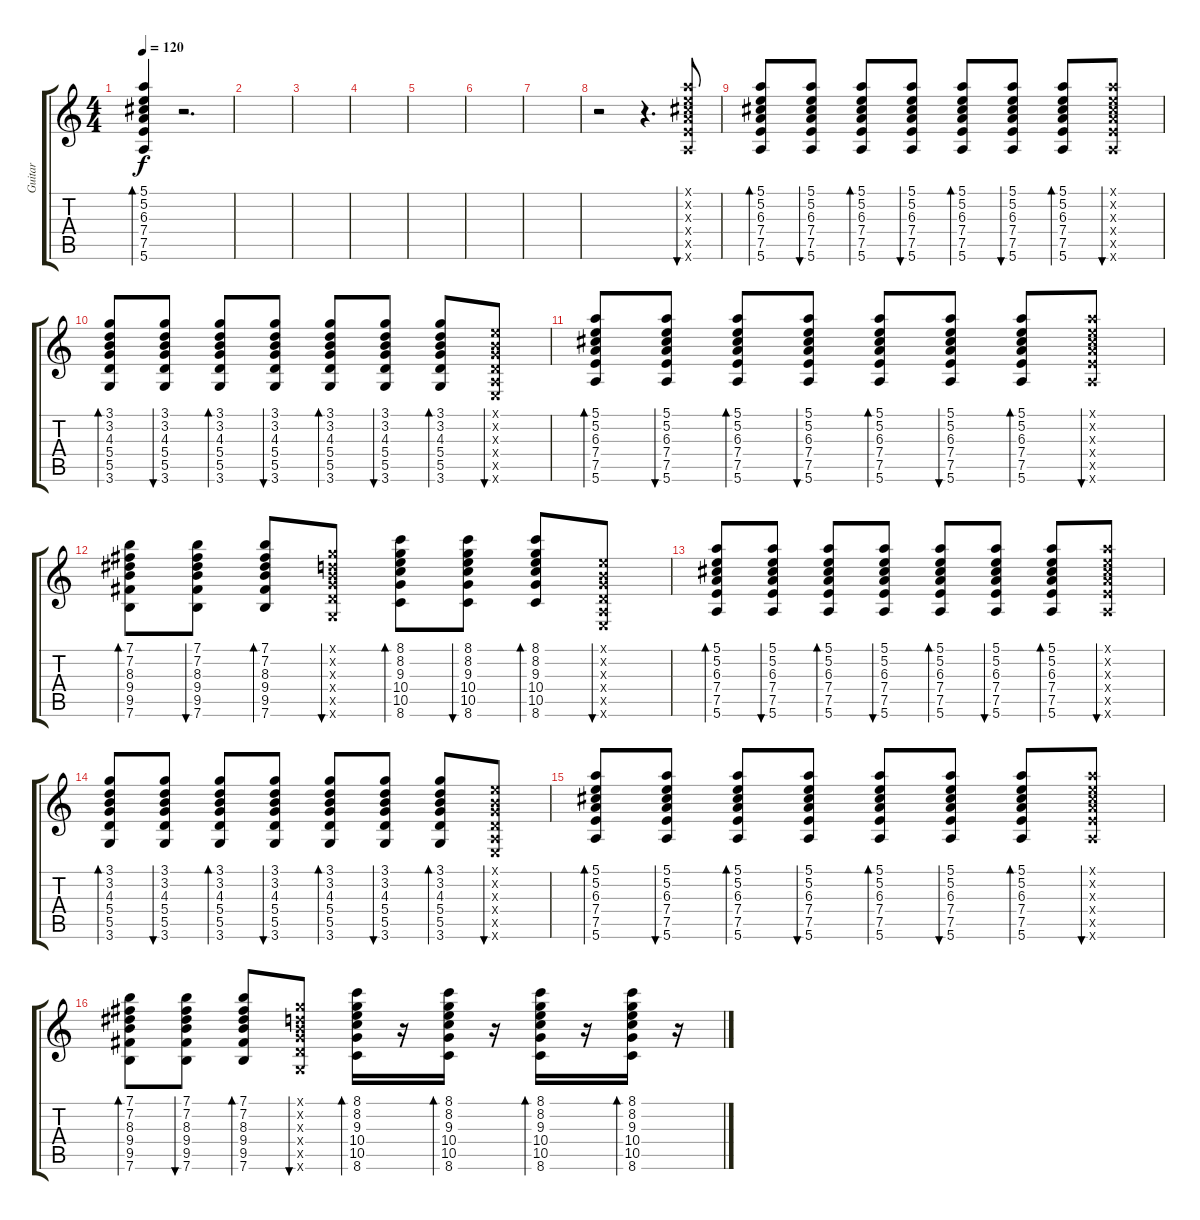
\track ("Guitar" "Guitar") {instrument acousticguitarsteel}
\staff {score tabs}
\tuning (E4 B3 G3 D3 A2 E2) {hide}
\ts (4 4)
\tempo 120
\clef g2
\ks c
(5.1 5.2 6.3 7.4 7.5 5.6).4{bd 60 dy f} r.2{d} |
|
|
|
|
|
|
r.2 r.4{d} (5.1{x} 5.2{x} 6.3{x} 7.4{x} 7.5{x} 5.6{x}).8{bu 60} |
(5.1 5.2 6.3 7.4 7.5 5.6).8{bd 60} (5.1 5.2 6.3 7.4 7.5 5.6).8{bu 60} (5.1 5.2 6.3 7.4 7.5 5.6).8{bd 60} (5.1 5.2 6.3 7.4 7.5 5.6).8{bu 60} (5.1 5.2 6.3 7.4 7.5 5.6).8{bd 60} (5.1 5.2 6.3 7.4 7.5 5.6).8{bu 60} (5.1 5.2 6.3 7.4 7.5 5.6).8{bd 60} (5.1{x} 5.2{x} 6.3{x} 7.4{x} 7.5{x} 5.6{x}).8{bu 60} |
(3.1 3.2 4.3 5.4 5.5 3.6).8{bd 60} (3.1 3.2 4.3 5.4 5.5 3.6).8{bu 60} (3.1 3.2 4.3 5.4 5.5 3.6).8{bd 60} (3.1 3.2 4.3 5.4 5.5 3.6).8{bu 60} (3.1 3.2 4.3 5.4 5.5 3.6).8{bd 60} (3.1 3.2 4.3 5.4 5.5 3.6).8{bu 60} (3.1 3.2 4.3 5.4 5.5 3.6).8{bd 60} (0.1{x} 0.2{x} 0.3{x} 0.4{x} 0.5{x} 0.6{x}).8{bu 60} |
(5.1 5.2 6.3 7.4 7.5 5.6).8{bd 60} (5.1 5.2 6.3 7.4 7.5 5.6).8{bu 60} (5.1 5.2 6.3 7.4 7.5 5.6).8{bd 60} (5.1 5.2 6.3 7.4 7.5 5.6).8{bu 60} (5.1 5.2 6.3 7.4 7.5 5.6).8{bd 60} (5.1 5.2 6.3 7.4 7.5 5.6).8{bu 60} (5.1 5.2 6.3 7.4 7.5 5.6).8{bd 60} (5.1{x} 5.2{x} 6.3{x} 7.4{x} 7.5{x} 5.6{x}).8{bu 60} |
(7.1 7.2 8.3 9.4 9.5 7.6).8{bd 60} (7.1 7.2 8.3 9.4 9.5 7.6).8{bu 60} (7.1 7.2 8.3 9.4 9.5 7.6).8{bd 60} (3.1{x} 3.2{x} 4.3{x} 5.4{x} 5.5{x} 3.6{x}).8{bu 60} (8.1 8.2 9.3 10.4 10.5 8.6).8{bd 60} (8.1 8.2 9.3 10.4 10.5 8.6).8{bu 60} (8.1 8.2 9.3 10.4 10.5 8.6).8{bd 60} (0.1{x} 0.2{x} 0.3{x} 0.4{x} 0.5{x} 0.6{x}).8{bu 60} |
(5.1 5.2 6.3 7.4 7.5 5.6).8{bd 60} (5.1 5.2 6.3 7.4 7.5 5.6).8{bu 60} (5.1 5.2 6.3 7.4 7.5 5.6).8{bd 60} (5.1 5.2 6.3 7.4 7.5 5.6).8{bu 60} (5.1 5.2 6.3 7.4 7.5 5.6).8{bd 60} (5.1 5.2 6.3 7.4 7.5 5.6).8{bu 60} (5.1 5.2 6.3 7.4 7.5 5.6).8{bd 60} (5.1{x} 5.2{x} 6.3{x} 7.4{x} 7.5{x} 5.6{x}).8{bu 60} |
(3.1 3.2 4.3 5.4 5.5 3.6).8{bd 60} (3.1 3.2 4.3 5.4 5.5 3.6).8{bu 60} (3.1 3.2 4.3 5.4 5.5 3.6).8{bd 60} (3.1 3.2 4.3 5.4 5.5 3.6).8{bu 60} (3.1 3.2 4.3 5.4 5.5 3.6).8{bd 60} (3.1 3.2 4.3 5.4 5.5 3.6).8{bu 60} (3.1 3.2 4.3 5.4 5.5 3.6).8{bd 60} (0.1{x} 0.2{x} 0.3{x} 0.4{x} 0.5{x} 0.6{x}).8{bu 60} |
(5.1 5.2 6.3 7.4 7.5 5.6).8{bd 60} (5.1 5.2 6.3 7.4 7.5 5.6).8{bu 60} (5.1 5.2 6.3 7.4 7.5 5.6).8{bd 60} (5.1 5.2 6.3 7.4 7.5 5.6).8{bu 60} (5.1 5.2 6.3 7.4 7.5 5.6).8{bd 60} (5.1 5.2 6.3 7.4 7.5 5.6).8{bu 60} (5.1 5.2 6.3 7.4 7.5 5.6).8{bd 60} (5.1{x} 5.2{x} 6.3{x} 7.4{x} 7.5{x} 5.6{x}).8{bu 60} |
(7.1 7.2 8.3 9.4 9.5 7.6).8{bd 60} (7.1 7.2 8.3 9.4 9.5 7.6).8{bu 60} (7.1 7.2 8.3 9.4 9.5 7.6).8{bd 60} (3.1{x} 3.2{x} 4.3{x} 5.4{x} 5.5{x} 3.6{x}).8{bu 60} (8.1 8.2 9.3 10.4 10.5 8.6).16{bd 60} r.16 (8.1 8.2 9.3 10.4 10.5 8.6).16{bd 60} r.16 (8.1 8.2 9.3 10.4 10.5 8.6).16{bd 60} r.16 (8.1 8.2 9.3 10.4 10.5 8.6).16{bd 60} r.16
